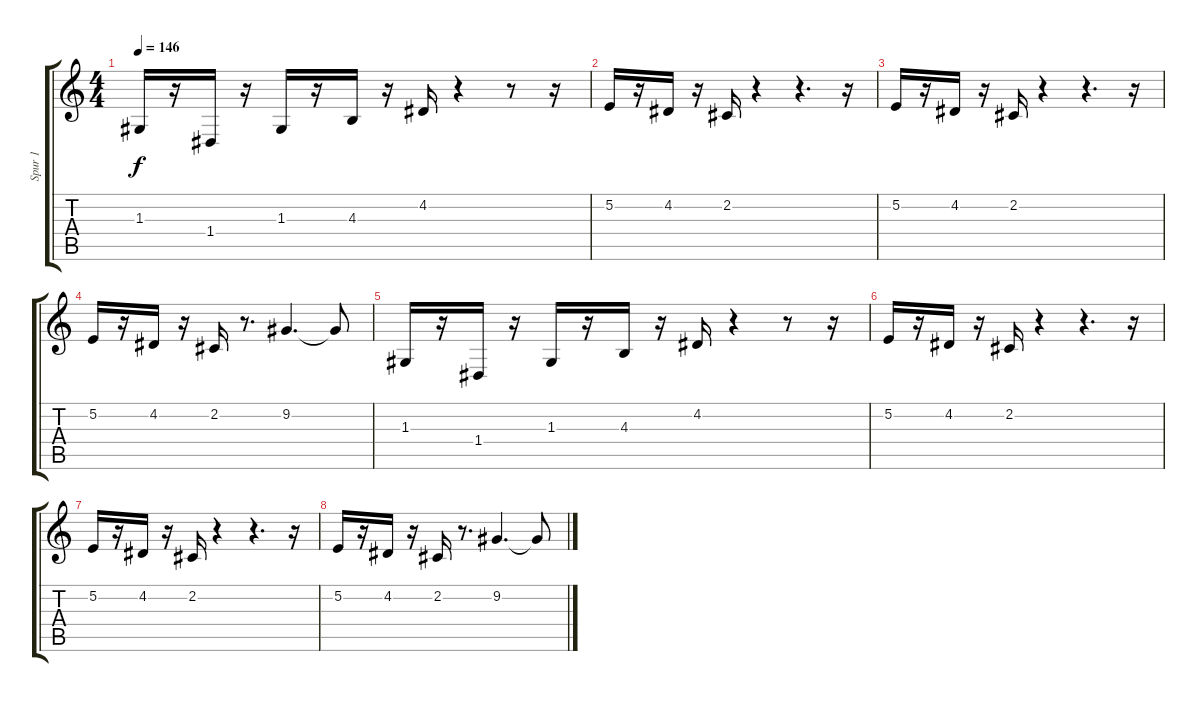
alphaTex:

\track ("Spur 1" "Spur 1") {instrument lead2sawtooth}
\staff {score tabs}
\tuning (E4 B3 G3 D3 A2 E2) {hide}
\ts (4 4)
\tempo 146
\clef g2
\ks c
1.3.16{dy f} r.16 1.4.16 r.16 1.3.16 r.16 4.3.16 r.16 4.2.16 r.4 r.8 r.16 |
5.2.16 r.16 4.2.16 r.16 2.2.16 r.4 r.4{d} r.16 |
5.2.16 r.16 4.2.16 r.16 2.2.16 r.4 r.4{d} r.16 |
5.2.16 r.16 4.2.16 r.16 2.2.16 r.8{d} 9.2.4{d} 9.2{t}.8 |
1.3.16 r.16 1.4.16 r.16 1.3.16 r.16 4.3.16 r.16 4.2.16 r.4 r.8 r.16 |
5.2.16 r.16 4.2.16 r.16 2.2.16 r.4 r.4{d} r.16 |
5.2.16 r.16 4.2.16 r.16 2.2.16 r.4 r.4{d} r.16 |
5.2.16 r.16 4.2.16 r.16 2.2.16 r.8{d} 9.2.4{d} 9.2{t}.8
